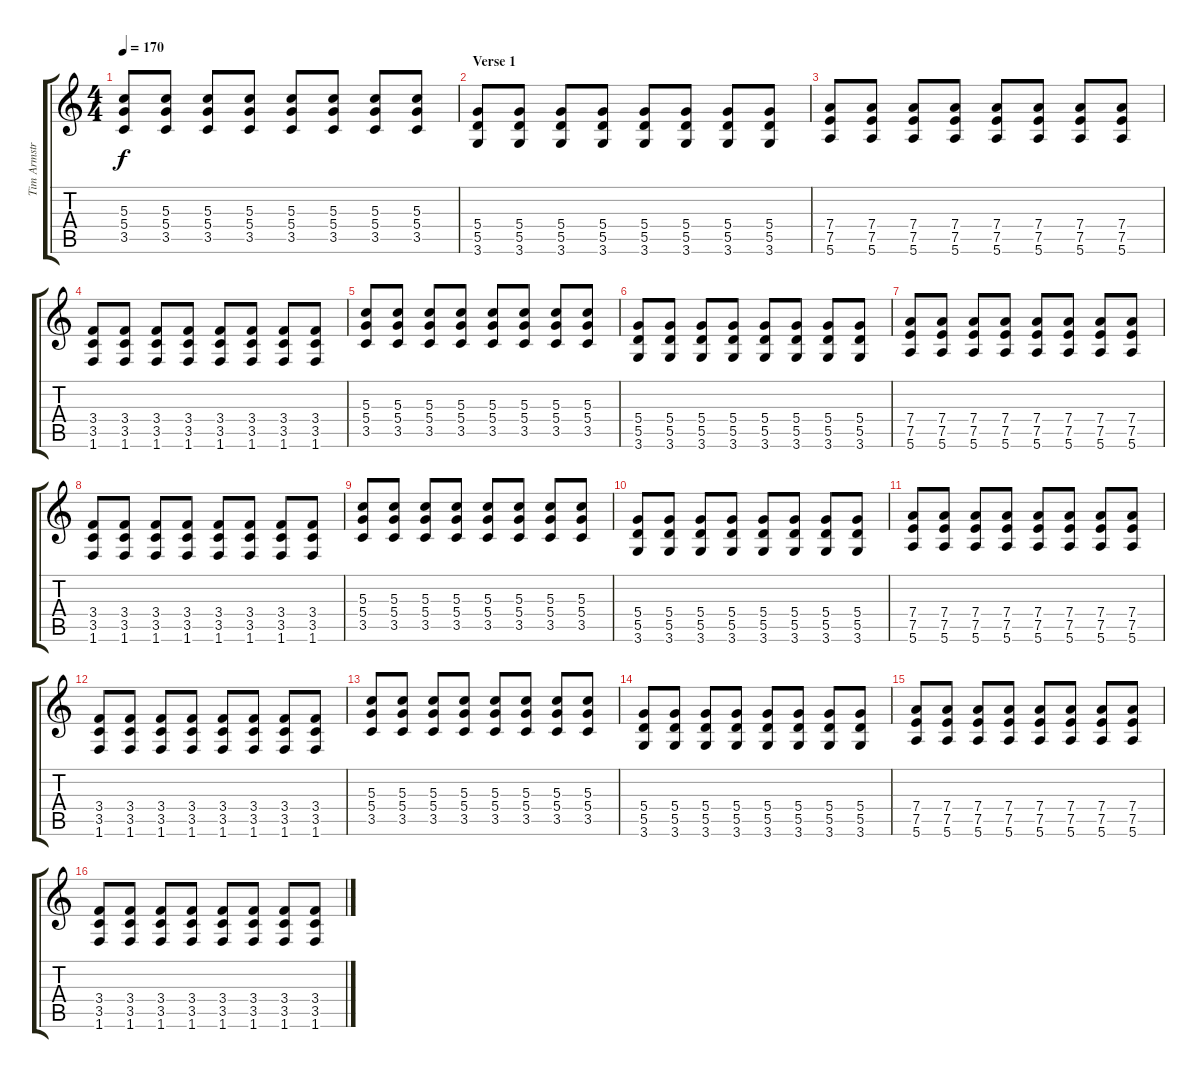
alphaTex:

\track ("Tim Armstrong" "Tim Armstr") {instrument overdrivenguitar}
\staff {score tabs}
\tuning (E4 B3 G3 D3 A2 E2) {hide}
\ts (4 4)
\tempo 170
\clef g2
\ks c
(5.3 5.4 3.5).8{dy f instrument electricguitarmuted} (5.3 5.4 3.5).8 (5.3 5.4 3.5).8 (5.3 5.4 3.5).8 (5.3 5.4 3.5).8 (5.3 5.4 3.5).8 (5.3 5.4 3.5).8 (5.3 5.4 3.5).8 |
\section ("" "Verse 1")
(5.4 5.5 3.6).8 (5.4 5.5 3.6).8 (5.4 5.5 3.6).8 (5.4 5.5 3.6).8 (5.4 5.5 3.6).8 (5.4 5.5 3.6).8 (5.4 5.5 3.6).8 (5.4 5.5 3.6).8 |
(7.4 7.5 5.6).8 (7.4 7.5 5.6).8 (7.4 7.5 5.6).8 (7.4 7.5 5.6).8 (7.4 7.5 5.6).8 (7.4 7.5 5.6).8 (7.4 7.5 5.6).8 (7.4 7.5 5.6).8 |
(3.4 3.5 1.6).8 (3.4 3.5 1.6).8 (3.4 3.5 1.6).8 (3.4 3.5 1.6).8 (3.4 3.5 1.6).8 (3.4 3.5 1.6).8 (3.4 3.5 1.6).8 (3.4 3.5 1.6).8 |
(5.3 5.4 3.5).8{instrument electricguitarmuted} (5.3 5.4 3.5).8 (5.3 5.4 3.5).8 (5.3 5.4 3.5).8 (5.3 5.4 3.5).8 (5.3 5.4 3.5).8 (5.3 5.4 3.5).8 (5.3 5.4 3.5).8 |
(5.4 5.5 3.6).8 (5.4 5.5 3.6).8 (5.4 5.5 3.6).8 (5.4 5.5 3.6).8 (5.4 5.5 3.6).8 (5.4 5.5 3.6).8 (5.4 5.5 3.6).8 (5.4 5.5 3.6).8 |
(7.4 7.5 5.6).8 (7.4 7.5 5.6).8 (7.4 7.5 5.6).8 (7.4 7.5 5.6).8 (7.4 7.5 5.6).8 (7.4 7.5 5.6).8 (7.4 7.5 5.6).8 (7.4 7.5 5.6).8 |
(3.4 3.5 1.6).8 (3.4 3.5 1.6).8 (3.4 3.5 1.6).8 (3.4 3.5 1.6).8 (3.4 3.5 1.6).8 (3.4 3.5 1.6).8 (3.4 3.5 1.6).8 (3.4 3.5 1.6).8 |
(5.3 5.4 3.5).8 (5.3 5.4 3.5).8 (5.3 5.4 3.5).8 (5.3 5.4 3.5).8 (5.3 5.4 3.5).8 (5.3 5.4 3.5).8 (5.3 5.4 3.5).8 (5.3 5.4 3.5).8 |
(5.4 5.5 3.6).8 (5.4 5.5 3.6).8 (5.4 5.5 3.6).8 (5.4 5.5 3.6).8 (5.4 5.5 3.6).8 (5.4 5.5 3.6).8 (5.4 5.5 3.6).8 (5.4 5.5 3.6).8 |
(7.4 7.5 5.6).8 (7.4 7.5 5.6).8 (7.4 7.5 5.6).8 (7.4 7.5 5.6).8 (7.4 7.5 5.6).8 (7.4 7.5 5.6).8 (7.4 7.5 5.6).8 (7.4 7.5 5.6).8 |
(3.4 3.5 1.6).8 (3.4 3.5 1.6).8 (3.4 3.5 1.6).8 (3.4 3.5 1.6).8 (3.4 3.5 1.6).8 (3.4 3.5 1.6).8 (3.4 3.5 1.6).8 (3.4 3.5 1.6).8 |
(5.3 5.4 3.5).8 (5.3 5.4 3.5).8 (5.3 5.4 3.5).8 (5.3 5.4 3.5).8 (5.3 5.4 3.5).8 (5.3 5.4 3.5).8 (5.3 5.4 3.5).8 (5.3 5.4 3.5).8 |
(5.4 5.5 3.6).8 (5.4 5.5 3.6).8 (5.4 5.5 3.6).8 (5.4 5.5 3.6).8 (5.4 5.5 3.6).8 (5.4 5.5 3.6).8 (5.4 5.5 3.6).8 (5.4 5.5 3.6).8 |
(7.4 7.5 5.6).8 (7.4 7.5 5.6).8 (7.4 7.5 5.6).8 (7.4 7.5 5.6).8 (7.4 7.5 5.6).8 (7.4 7.5 5.6).8 (7.4 7.5 5.6).8 (7.4 7.5 5.6).8 |
(3.4 3.5 1.6).8 (3.4 3.5 1.6).8 (3.4 3.5 1.6).8 (3.4 3.5 1.6).8 (3.4 3.5 1.6).8 (3.4 3.5 1.6).8 (3.4 3.5 1.6).8 (3.4 3.5 1.6).8
